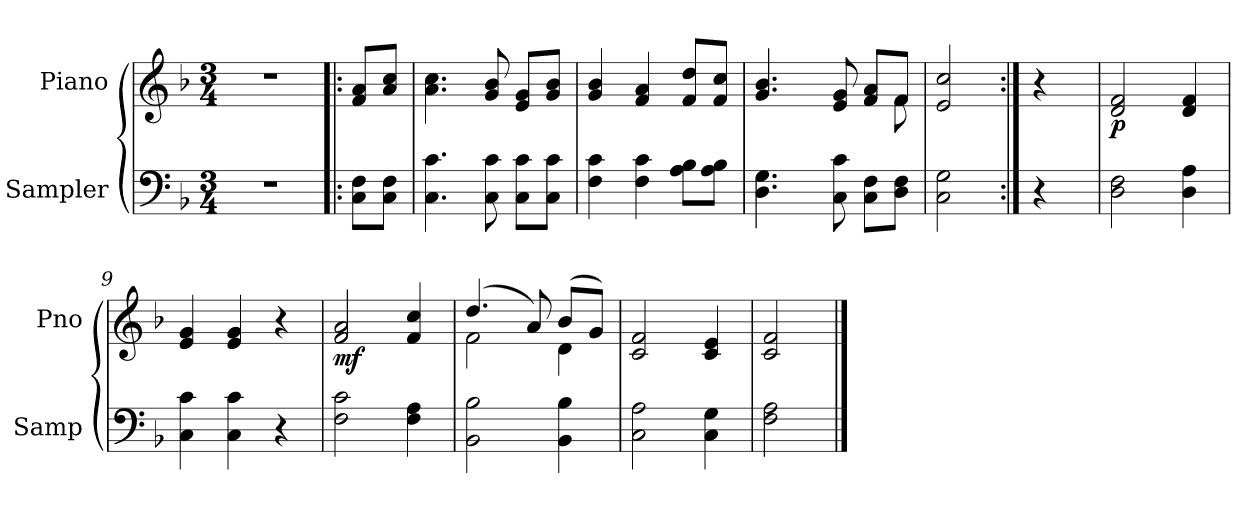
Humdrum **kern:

**kern	**kern	**dynam
*part2	*part1	*part1
*staff2	*staff1	*staff1
*I"Sampler	*I"Piano	*
*I'Samp	*I'Pno	*
*clefF4	*clefG2	*
*k[b-]	*k[b-]	*
*F:	*F:	*
*M3/4	*M3/4	*
=1	=1	=1
2.r	2.r	.
=2!|:	=2!|:	=2!|:
8C\ 8F\L	8f/ 8a/L	.
8C\ 8F\J	8a/ 8cc/J	.
=3	=3	=3
4.C 4.c	4.a 4.cc	.
8C 8c	8g 8b-	.
8C\ 8c\L	8e/ 8g/L	.
8C\ 8c\J	8g/ 8b-/J	.
=4	=4	=4
4F 4c	4g 4b-	.
4F 4c	4f 4a	.
8A\ 8B-\L	8f/ 8dd/L	.
8A\ 8B-\J	8f/ 8cc/J	.
=5	=5	=5
*	*^	*
4.D 4.G	4.g 4.b-	8ryy	.
*	*v	*v	*
8C 8c	8e 8g	.
8C\ 8F\L	8f/ 8a/L	.
*	*^	*
8D\ 8F\J	8f/J	8f	.
*	*v	*v	*
=6	=6	=6
2C 2G	2e 2cc	.
=7:|!	=7:|!	=7:|!
4r	4r	.
=8	=8	=8
2D 2F	2d 2f	p
4D 4A	4d 4f	.
=9	=9	=9
4C 4c	4e 4g	.
4C 4c	4e 4g	.
4r	4r	.
=10	=10	=10
2F 2c	2f 2a	mf
4F 4A	4f 4cc	.
=11	=11	=11
*	*^	*
2BB- 2B-	(4.dd/	2f	.
.	8a/)	.	.
4BB- 4B-	(8b-/L	4d	.
.	8g/J)	.	.
*	*v	*v	*
=12	=12	=12
2C 2A	2c 2f	.
4C 4G	4c 4e	.
=13	=13	=13
2F 2A	2c 2f	.
==	==	==
*-	*-	*-
